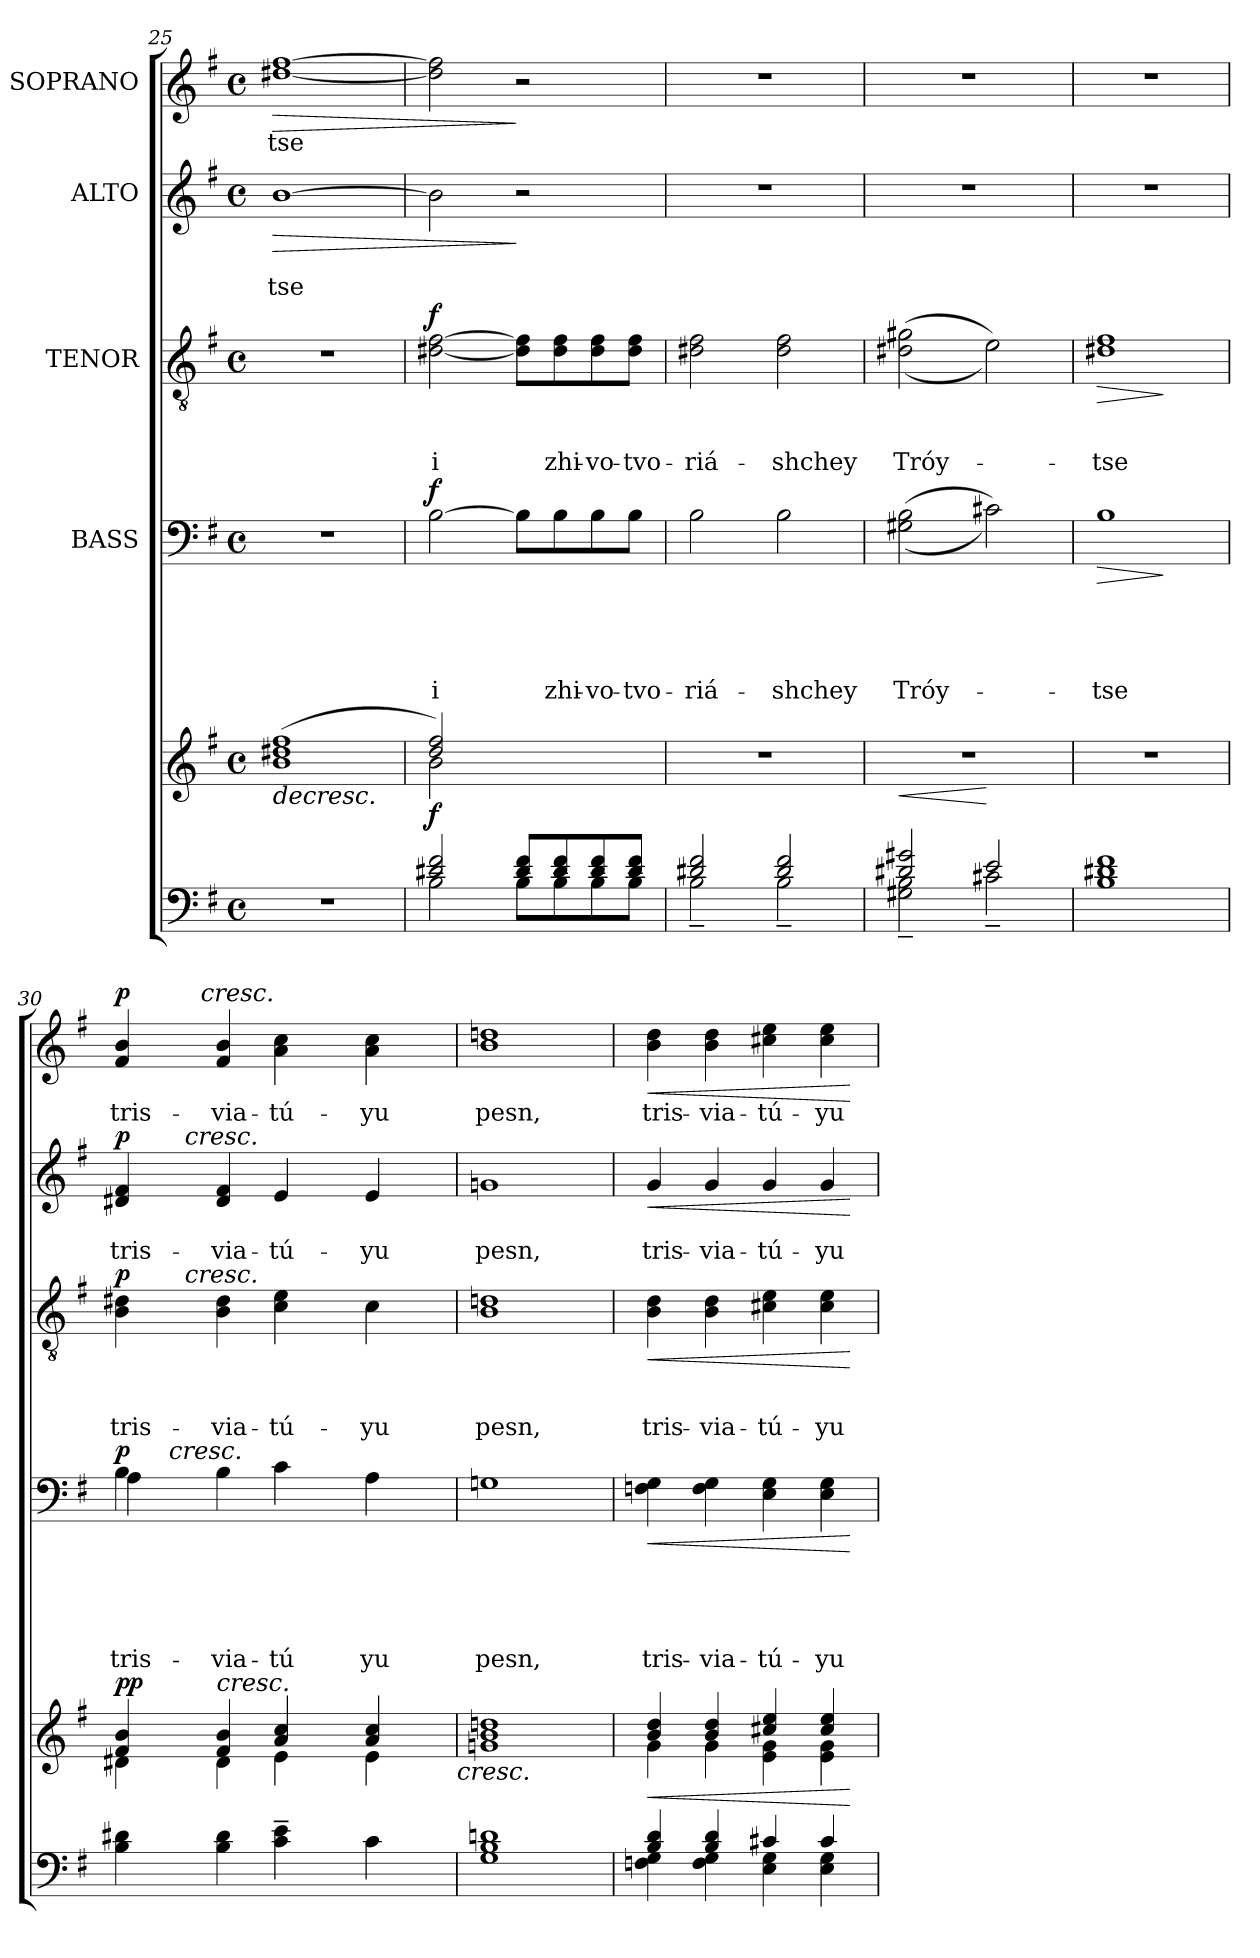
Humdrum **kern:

**kern	**kern	**dynam	**kern	**text	**text	**text	**text	**text	**dynam	**kern	**text	**text	**text	**dynam	**kern	**text	**text	**dynam	**kern	**text	**dynam
*part5	*part5	*part5	*part4	*part4	*part4	*part4	*part4	*part4	*part4	*part3	*part3	*part3	*part3	*part3	*part2	*part2	*part2	*part2	*part1	*part1	*part1
*staff6	*staff5	*staff5/6	*staff4	*staff4	*staff4	*staff4	*staff4	*staff4	*staff4	*staff3	*staff3	*staff3	*staff3	*staff3	*staff2	*staff2	*staff2	*staff2	*staff1	*staff1	*staff1
*	*	*	*I"BASS	*	*	*	*	*	*	*I"TENOR	*	*	*	*	*I"ALTO	*	*	*	*I"SOPRANO	*	*
*clefF4	*clefG2	*	*clefF4	*	*	*	*	*	*	*clefGv2	*	*	*	*	*clefG2	*	*	*	*clefG2	*	*
*k[f#]	*k[f#]	*	*k[f#]	*	*	*	*	*	*	*k[f#]	*	*	*	*	*k[f#]	*	*	*	*k[f#]	*	*
*G:	*G:	*	*G:	*	*	*	*	*	*	*G:	*	*	*	*	*G:	*	*	*	*G:	*	*
*M4/4	*M4/4	*	*M4/4	*	*	*	*	*	*	*M4/4	*	*	*	*	*M4/4	*	*	*	*M4/4	*	*
*met(c)	*met(c)	*	*met(c)	*	*	*	*	*	*	*met(c)	*	*	*	*	*met(c)	*	*	*	*met(c)	*	*
=25	=25	=25	=25	=25	=25	=25	=25	=25	=25	=25	=25	=25	=25	=25	=25	=25	=25	=25	=25	=25	=25
!	!	!LO:HP:b	!	!	!	!	!	!	!	!	!	!	!	!	!	!	!LO:LY:b	!LO:HP:b	!	!LO:LY:b	!LO:HP:b
1r	(>1b 1dd#X 1ff#	>	1r	.	.	.	.	.	.	1r	.	.	.	.	[>1b	.	-tse	>	[<1dd#X [>1ff#	-tse	>
=26	=26	=26	=26	=26	=26	=26	=26	=26	=26	=26	=26	=26	=26	=26	=26	=26	=26	=26	=26	=26	=26
*^	*^	*	*	*	*	*	*	*	*	*	*	*	*	*	*	*	*	*	*	*	*
!	!	!	!	!LO:DY:a=2	!	!	!	!	!	!LO:LY:b:rj	!LO:DY:a	!	!	!	!LO:LY:b:rj	!LO:DY:a	!	!	!	!	!	!	!
2B~<\	2d#X/ 2f#/	2b\	2dd/ 2ff#/)	f	[>2B\	.	.	.	.	i	f	[<2d#X\ [>2f#\	.	.	i	f	2b\]	.	.	.	2dd#\] 2ff#\]	.	.
8B~<\L	8d#/ 8f#/L	2ryy	2ryy	]	8B\L]	.	.	.	.	.	.	8d#\] 8f#\]L	.	.	.	.	2r	.	.	]	2r	.	]
!	!	!	!	!	!	!	!	!	!	!LO:LY:b	!	!	!	!	!LO:LY:b	!	!	!	!	!	!	!	!
8B~<\	8d#/ 8f#/	.	.	.	8B\	.	.	.	.	zhi-	.	8d#\ 8f#\	.	.	zhi-	.	.	.	.	.	.	.	.
!	!	!	!	!	!	!	!	!	!	!LO:LY:b	!	!	!	!	!LO:LY:b	!	!	!	!	!	!	!	!
8B~<\	8d#/ 8f#/	.	.	.	8B\	.	.	.	.	-vo-	.	8d#\ 8f#\	.	.	-vo-	.	.	.	.	.	.	.	.
!	!	!	!	!	!	!	!	!	!	!LO:LY:b:rj	!	!	!	!	!LO:LY:b:rj	!	!	!	!	!	!	!	!
8B~<\J	8d#/ 8f#/J	.	.	.	8B\J	.	.	.	.	-tvo-	.	8d#\ 8f#\J	.	.	-tvo-	.	.	.	.	.	.	.	.
*	*	*v	*v	*	*	*	*	*	*	*	*	*	*	*	*	*	*	*	*	*	*	*	*
=27	=27	=27	=27	=27	=27	=27	=27	=27	=27	=27	=27	=27	=27	=27	=27	=27	=27	=27	=27	=27	=27	=27
!	!	!	!	!	!	!	!	!	!LO:LY:b	!	!	!	!	!LO:LY:b	!	!	!	!	!	!	!	!
2d#X/ 2f#/	2B~<\	1r	.	2B\	.	.	.	.	-riá-	.	2d#X\ 2f#\	.	.	-riá-	.	1r	.	.	.	1r	.	.
!	!	!	!	!	!	!	!	!	!LO:LY:b	!	!	!	!	!LO:LY:b	!	!	!	!	!	!	!	!
2d#/ 2f#/	2B~<\	.	.	2B\	.	.	.	.	-shchey	.	2d#\ 2f#\	.	.	-shchey	.	.	.	.	.	.	.	.
=28	=28	=28	=28	=28	=28	=28	=28	=28	=28	=28	=28	=28	=28	=28	=28	=28	=28	=28	=28	=28	=28	=28
!	!	!	!LO:HP:b	!	!	!	!	!	!LO:LY:b	!	!	!	!	!LO:LY:b	!	!	!	!	!	!	!	!
2d#X/ 2g#X/	2G#X\~< 2B\~<	1r	<	(>(2G#X\ 2B\	.	.	.	.	Tróy-	.	(>(2d#X\ 2g#X\	.	.	Tróy-	.	1r	.	.	.	1r	.	.
2e/	2c#X~<\	.	[	2c#X\))	.	.	.	.	.	.	2e\))	.	.	.	.	.	.	.	.	.	.	.
=29	=29	=29	=29	=29	=29	=29	=29	=29	=29	=29	=29	=29	=29	=29	=29	=29	=29	=29	=29	=29	=29	=29
!	!	!	!	!	!	!	!	!	!LO:LY:b	!LO:HP:b	!	!	!	!LO:LY:b	!LO:HP:b	!	!	!	!	!	!	!
*v	*v	*	*	*	*	*	*	*	*	*	*	*	*	*	*	*	*	*	*	*	*	*
1B 1d#X 1f#	1r	.	1B	.	.	.	.	-tse	>	1d#X 1f#	.	.	-tse	>	1r	.	.	.	1r	.	.
.	.	.	.	.	.	.	.	.	]	.	.	.	.	]	.	.	.	.	.	.	.
=30	=30	=30	=30	=30	=30	=30	=30	=30	=30	=30	=30	=30	=30	=30	=30	=30	=30	=30	=30	=30	=30
*	*^	*	*^	*	*	*	*	*	*	*	*	*	*	*	*	*	*	*	*	*	*
!	!	!	!LO:DY:b=2	!	!	!	!	!	!	!LO:LY:b	!	!	!	!	!LO:LY:b	!	!	!	!LO:LY:b	!	!	!LO:LY:b	!
*	*	*	*	*	*^	*	*	*	*	*	*	*	*	*	*	*	*	*	*	*	*	*	*
!	!	!	!LO:DY:n=1:a	!	!	!	!	!	!	!	!	!LO:DY:a	!	!	!	!	!LO:DY:a	!	!	!	!LO:DY:a	!	!	!LO:DY:a
*	*	*	*	*	*	*	*	*	*	*	*	*	*^	*	*	*	*	*^	*	*	*	*^	*	*
4B\ 4d#X\	4d#X\	4f#/ 4b/	p p	8ryy	4B\	4A\	.	.	.	.	tris-	p	4B\ 4d#X\	8.ryy	.	.	tris-	p	4d#X/ 4f#/	8.ryy	.	tris-	p	4f#/ 4b/	8..ryy	tris-	p
.	.	.	.	32ryy	.	.	.	.	.	.	.	.	.	.	.	.	.	.	.	.	.	.	.	.	.	.	.
!	!	!	!	!LO:TX:a:i:t=cresc.	!	!	!	!	!	!	!	!	!	!	!	!	!	!	!	!	!	!	!	!	!	!	!
.	.	.	.	2ryy	.	.	.	.	.	.	.	.	.	.	.	.	.	.	.	.	.	.	.	.	.	.	.
!	!	!	!	!	!	!	!	!	!	!	!	!	!	!	!	!	!	!	!	!LO:TX:a:i:t=cresc.	!	!	!	!	!	!	!
!	!	!	!	!	!	!	!	!	!	!	!	!	!	!LO:TX:a:i:t=cresc.	!	!	!	!	!	!	!	!	!	!	!	!	!
.	.	.	.	.	.	.	.	.	.	.	.	.	.	2ryy	.	.	.	.	.	2ryy	.	.	.	.	.	.	.
!	!	!	!	!	!	!	!	!	!	!	!	!	!	!	!	!	!	!	!	!	!	!	!	!	!LO:TX:a:i:t=cresc.	!	!
.	.	.	.	.	.	.	.	.	.	.	.	.	.	.	.	.	.	.	.	.	.	.	.	.	2ryy	.	.
!	!LO:TX:a:i:t=cresc.	!	!	!	!	!	!	!	!	!	!	!	!	!	!	!	!	!	!	!	!	!	!	!	!	!	!
!	!	!	!	!	!	!	!	!	!	!	!LO:LY:b	!	!	!	!	!	!LO:LY:b	!	!	!	!	!LO:LY:b	!	!	!	!LO:LY:b	!
4B\ 4d#\	4d#\	4f#/ 4b/	.	.	4B\	2ryy	.	.	.	.	-via-	.	4B\ 4d#\	.	.	.	-via-	.	4d#/ 4f#/	.	.	-via-	.	4f#/ 4b/	.	-via-	.
!	!	!	!	!	!	!	!	!	!	!	!LO:LY:b	!	!	!	!	!	!LO:LY:b	!	!	!	!	!LO:LY:b	!	!	!	!LO:LY:b	!
4c\~> 4e\~>	4e\	4a/ 4cc/	.	.	4c\	.	.	.	.	.	-tú-	.	4c\ 4e\	.	.	.	-tú-	.	4e/	.	.	-tú-	.	4a\ 4cc\	.	-tú-	.
.	.	.	.	4ryy	.	.	.	.	.	.	.	.	.	.	.	.	.	.	.	.	.	.	.	.	.	.	.
.	.	.	.	.	.	.	.	.	.	.	.	.	.	4ryy	.	.	.	.	.	4ryy	.	.	.	.	.	.	.
.	.	.	.	.	.	.	.	.	.	.	.	.	.	.	.	.	.	.	.	.	.	.	.	.	4ryy	.	.
!	!	!	!	!	!	!	!	!	!	!	!LO:LY:b:rj	!	!	!	!	!	!LO:LY:b:rj	!	!	!	!	!LO:LY:b:rj	!	!	!	!LO:LY:b:rj	!
4c\	4e\	4a/ 4cc/	.	.	4ryy	4A\	.	.	.	.	-yu	.	4c\	.	.	.	-yu	.	4e/	.	.	-yu	.	4a\ 4cc\	.	-yu	.
.	.	.	.	16.ryy	.	.	.	.	.	.	.	.	.	.	.	.	.	.	.	.	.	.	.	.	.	.	.
.	.	.	.	.	.	.	.	.	.	.	.	.	.	16ryy	.	.	.	.	.	16ryy	.	.	.	.	.	.	.
.	.	.	.	.	.	.	.	.	.	.	.	.	.	.	.	.	.	.	.	.	.	.	.	.	32ryy	.	.
!	!	!LO:TX:b:i:t=cresc.	!	!	!	!	!	!	!	!	!	!	!	!	!	!	!	!	!	!	!	!	!	!	!	!	!
=31	=31	=31	=31	=31	=31	=31	=31	=31	=31	=31	=31	=31	=31	=31	=31	=31	=31	=31	=31	=31	=31	=31	=31	=31	=31	=31	=31
!	!	!	!	!	!	!	!	!	!	!	!LO:LY:b	!	!	!	!	!	!LO:LY:b	!	!	!	!	!LO:LY:b	!	!	!	!LO:LY:b	!
*	*v	*v	*	*	*	*	*	*	*	*	*	*	*v	*v	*	*	*	*	*v	*v	*	*	*	*v	*v	*	*
*	*	*	*v	*v	*v	*	*	*	*	*	*	*	*	*	*	*	*	*	*	*	*	*	*
1G 1B 1dn	1gn 1b 1ddn	.	1Gn	.	.	.	.	pesn,	.	1B 1dn	.	.	pesn,	.	1gn	.	pesn,	.	1b 1ddn	pesn,	.
!!LO:PB:g=z
=32	=32	=32	=32	=32	=32	=32	=32	=32	=32	=32	=32	=32	=32	=32	=32	=32	=32	=32	=32	=32	=32
*^	*	*	*	*	*	*	*	*	*	*	*	*	*	*	*	*	*	*	*	*	*
!	!	!	!LO:HP:b	!	!	!	!	!	!LO:LY:b	!LO:HP:b	!	!	!	!LO:LY:b	!LO:HP:b	!	!	!LO:LY:b	!LO:HP:b	!	!LO:LY:b	!LO:HP:b
*	*	*^	*	*	*	*	*	*	*	*	*	*	*	*	*	*	*	*	*	*	*	*
4Fn\ 4G\	4B/ 4d/	4g\	4b/ 4dd/	<	4Fn\ 4G\	.	.	.	.	tris-	<	4B\ 4d\	.	.	tris-	<	4g/	.	tris-	<	4b\ 4dd\	tris-	<
!	!	!	!	!	!	!	!	!	!	!LO:LY:b	!	!	!	!	!LO:LY:b	!	!	!	!LO:LY:b	!	!	!LO:LY:b	!
4F\ 4G\	4B/ 4d/	4g\	4b/ 4dd/	.	4F\ 4G\	.	.	.	.	-via-	.	4B\ 4d\	.	.	-via-	.	4g/	.	-via-	.	4b\ 4dd\	-via-	.
!	!	!	!	!	!	!	!	!	!	!LO:LY:b:rj	!	!	!	!	!LO:LY:b:rj	!	!	!	!LO:LY:b:rj	!	!	!LO:LY:b:rj	!
4E\ 4G\	4c#X/	4e\ 4g\	4cc#X/ 4ee/	.	4E\ 4G\	.	.	.	.	-tú-	.	4c#X\ 4e\	.	.	-tú-	.	4g/	.	-tú-	.	4cc#X\ 4ee\	-tú-	.
!	!	!	!	!	!	!	!	!	!	!LO:LY:b	!	!	!	!	!LO:LY:b	!	!	!	!LO:LY:b	!	!	!LO:LY:b	!
4E\ 4G\	4c#/	4e\ 4g\	4cc#/ 4ee/	.	4E\ 4G\	.	.	.	.	-yu	.	4c#\ 4e\	.	.	-yu	.	4g/	.	-yu	.	4cc#\ 4ee\	-yu	.
*v	*v	*	*	*	*	*	*	*	*	*	*	*	*	*	*	*	*	*	*	*	*	*	*
*	*v	*v	*	*	*	*	*	*	*	*	*	*	*	*	*	*	*	*	*	*	*	*
.	.	[	.	.	.	.	.	.	[	.	.	.	.	[	.	.	.	[	.	.	[
=	=	=	=	=	=	=	=	=	=	=	=	=	=	=	=	=	=	=	=	=	=
*-	*-	*-	*-	*-	*-	*-	*-	*-	*-	*-	*-	*-	*-	*-	*-	*-	*-	*-	*-	*-	*-
